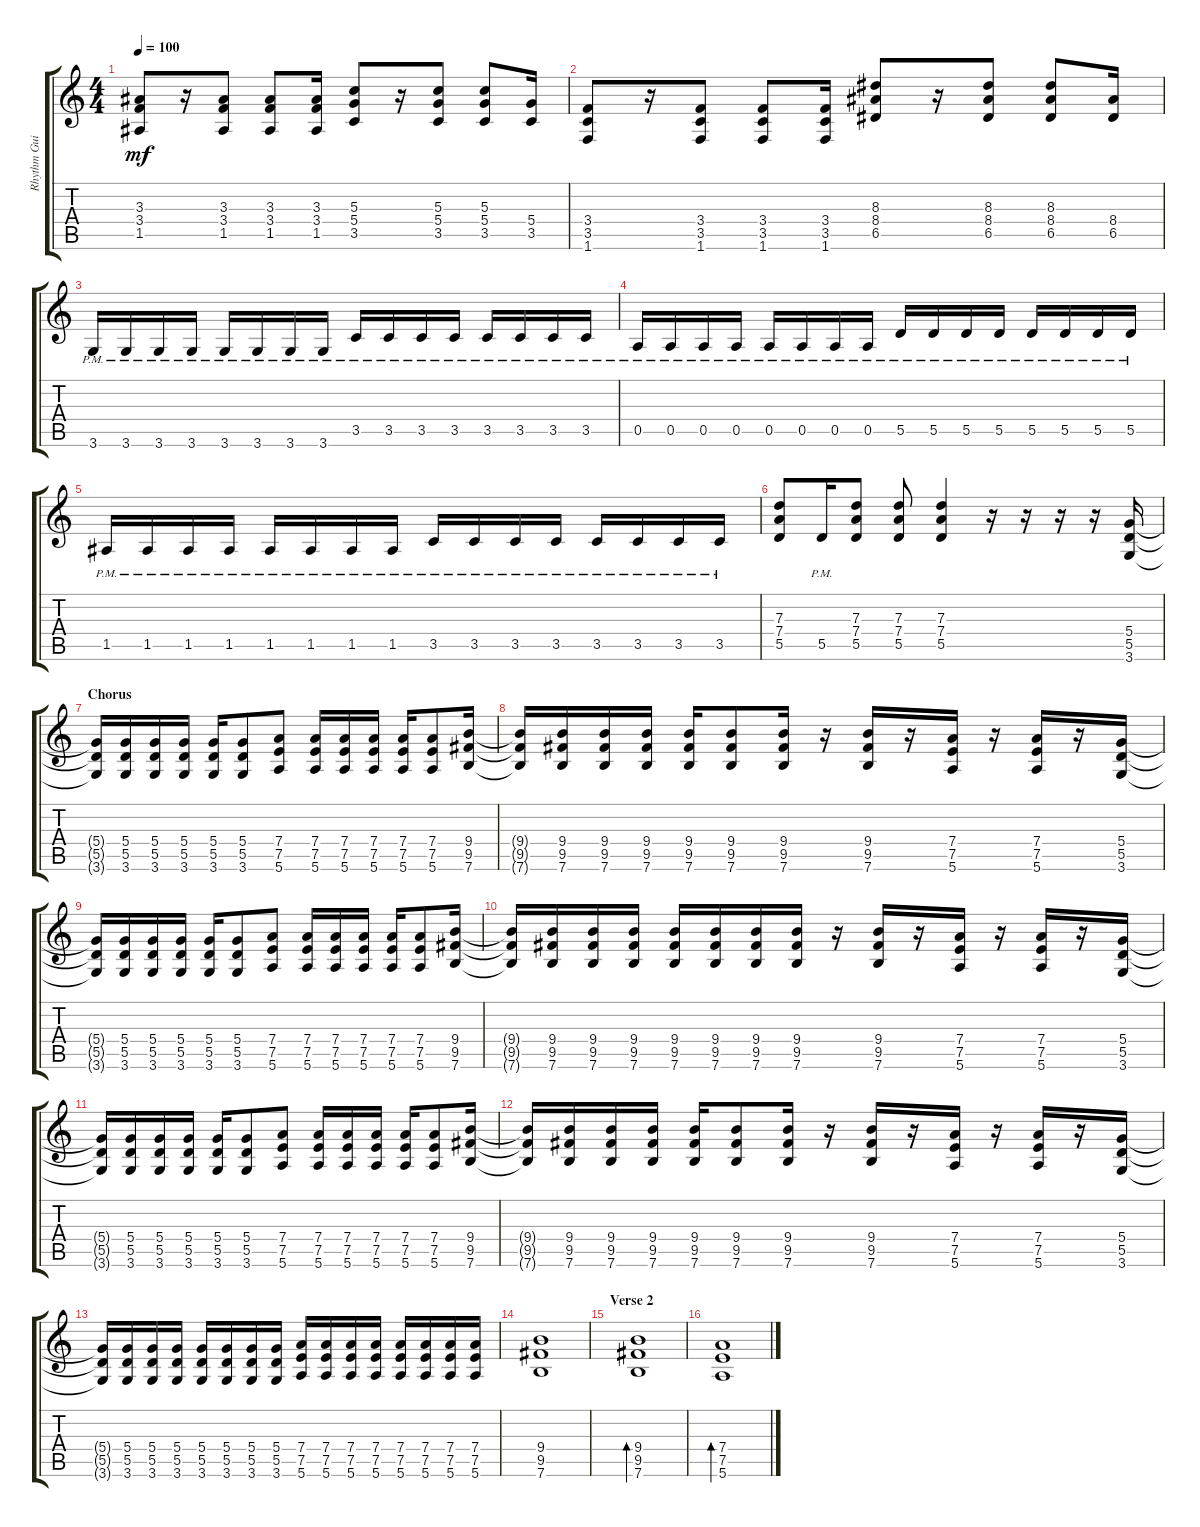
\track ("Rhythm Guitar" "Rhythm Gui") {instrument electricguitarclean}
\staff {score tabs}
\tuning (E4 B3 G3 D3 A2 E2) {hide}
\ts (4 4)
\tempo 100
\clef g2
\ks c
(3.3 3.4 1.5).8{dy mf} r.16 (3.3 3.4 1.5).8 (3.3 3.4 1.5).8 (3.3 3.4 1.5).16 (5.3 5.4 3.5).8 r.16 (5.3 5.4 3.5).8 (5.3 5.4 3.5).8 (5.4 3.5).16 |
(3.4 3.5 1.6).8 r.16 (3.4 3.5 1.6).8 (3.4 3.5 1.6).8 (3.4 3.5 1.6).16 (8.3 8.4 6.5).8 r.16 (8.3 8.4 6.5).8 (8.3 8.4 6.5).8 (8.4 6.5).16 |
3.6{pm}.16 3.6{pm}.16 3.6{pm}.16 3.6{pm}.16 3.6{pm}.16 3.6{pm}.16 3.6{pm}.16 3.6{pm}.16 3.5{pm}.16 3.5{pm}.16 3.5{pm}.16 3.5{pm}.16 3.5{pm}.16 3.5{pm}.16 3.5{pm}.16 3.5{pm}.16 |
0.5{pm}.16 0.5{pm}.16 0.5{pm}.16 0.5{pm}.16 0.5{pm}.16 0.5{pm}.16 0.5{pm}.16 0.5{pm}.16 5.5{pm}.16 5.5{pm}.16 5.5{pm}.16 5.5{pm}.16 5.5{pm}.16 5.5{pm}.16 5.5{pm}.16 5.5{pm}.16 |
1.5{pm}.16 1.5{pm}.16 1.5{pm}.16 1.5{pm}.16 1.5{pm}.16 1.5{pm}.16 1.5{pm}.16 1.5{pm}.16 3.5{pm}.16 3.5{pm}.16 3.5{pm}.16 3.5{pm}.16 3.5{pm}.16 3.5{pm}.16 3.5{pm}.16 3.5{pm}.16 |
(7.3 7.4 5.5).8 5.5{pm}.16 (7.3 7.4 5.5).8 (7.3 7.4 5.5).8 (7.3 7.4 5.5).4 r.16 r.16 r.16 r.16 (5.4 5.5 3.6).16 |
\section ("" "Chorus")
(5.4{t} 5.5{t} 3.6{t}).16 (5.4 5.5 3.6).16 (5.4 5.5 3.6).16 (5.4 5.5 3.6).16 (5.4 5.5 3.6).16 (5.4 5.5 3.6).8 (7.4 7.5 5.6).8 (7.4 7.5 5.6).16 (7.4 7.5 5.6).16 (7.4 7.5 5.6).16 (7.4 7.5 5.6).16 (7.4 7.5 5.6).8 (9.4 9.5 7.6).16 |
(9.4{t} 9.5{t} 7.6{t}).16 (9.4 9.5 7.6).16 (9.4 9.5 7.6).16 (9.4 9.5 7.6).16 (9.4 9.5 7.6).16 (9.4 9.5 7.6).8 (9.4 9.5 7.6).16 r.16 (9.4 9.5 7.6).16 r.16 (7.4 7.5 5.6).16 r.16 (7.4 7.5 5.6).16 r.16 (5.4 5.5 3.6).16 |
(5.4{t} 5.5{t} 3.6{t}).16 (5.4 5.5 3.6).16 (5.4 5.5 3.6).16 (5.4 5.5 3.6).16 (5.4 5.5 3.6).16 (5.4 5.5 3.6).8 (7.4 7.5 5.6).8 (7.4 7.5 5.6).16 (7.4 7.5 5.6).16 (7.4 7.5 5.6).16 (7.4 7.5 5.6).16 (7.4 7.5 5.6).8 (9.4 9.5 7.6).16 |
(9.4{t} 9.5{t} 7.6{t}).16 (9.4 9.5 7.6).16 (9.4 9.5 7.6).16 (9.4 9.5 7.6).16 (9.4 9.5 7.6).16 (9.4 9.5 7.6).16 (9.4 9.5 7.6).16 (9.4 9.5 7.6).16 r.16 (9.4 9.5 7.6).16 r.16 (7.4 7.5 5.6).16 r.16 (7.4 7.5 5.6).16 r.16 (5.4 5.5 3.6).16 |
(5.4{t} 5.5{t} 3.6{t}).16 (5.4 5.5 3.6).16 (5.4 5.5 3.6).16 (5.4 5.5 3.6).16 (5.4 5.5 3.6).16 (5.4 5.5 3.6).8 (7.4 7.5 5.6).8 (7.4 7.5 5.6).16 (7.4 7.5 5.6).16 (7.4 7.5 5.6).16 (7.4 7.5 5.6).16 (7.4 7.5 5.6).8 (9.4 9.5 7.6).16 |
(9.4{t} 9.5{t} 7.6{t}).16 (9.4 9.5 7.6).16 (9.4 9.5 7.6).16 (9.4 9.5 7.6).16 (9.4 9.5 7.6).16 (9.4 9.5 7.6).8 (9.4 9.5 7.6).16 r.16 (9.4 9.5 7.6).16 r.16 (7.4 7.5 5.6).16 r.16 (7.4 7.5 5.6).16 r.16 (5.4 5.5 3.6).16 |
(5.4{t} 5.5{t} 3.6{t}).16 (5.4 5.5 3.6).16 (5.4 5.5 3.6).16 (5.4 5.5 3.6).16 (5.4 5.5 3.6).16 (5.4 5.5 3.6).16 (5.4 5.5 3.6).16 (5.4 5.5 3.6).16 (7.4 7.5 5.6).16 (7.4 7.5 5.6).16 (7.4 7.5 5.6).16 (7.4 7.5 5.6).16 (7.4 7.5 5.6).16 (7.4 7.5 5.6).16 (7.4 7.5 5.6).16 (7.4 7.5 5.6).16 |
(9.4 9.5 7.6).1 |
\section ("" "Verse 2")
(9.4 9.5 7.6).1{bd 30} |
(7.4 7.5 5.6).1{bd 30}
